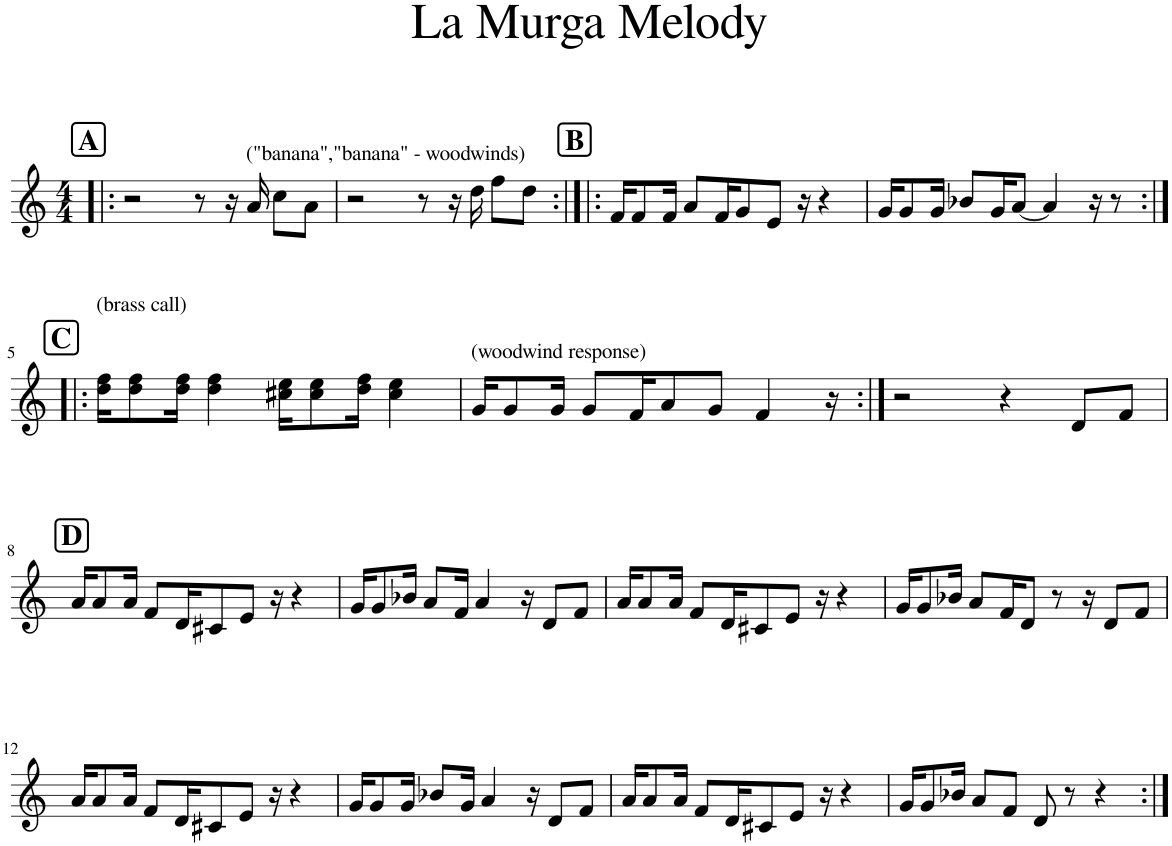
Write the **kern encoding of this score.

**kern
*part1
*staff1
*I"Piano
*I'Pno.
*clefG2
*k[]
*M4/4
!!LO:REH:place=s1:a:B:cj:fs=14:t=A
=1!|:
2r
8r
16r
!LO:TX:a:t=("banana","banana" - woodwinds)
16a/
8cc\L
8a\J
=2
2r
8r
16r
16dd\
8ff\L
8dd\J
!!LO:REH:place=s1:a:B:cj:fs=14:t=B
=3:|!|:
16f/KL
8f/
16f/Jk
8a/L
16f/K
8g/
8e/J
16r
4r
=4
16g/KL
8g/
16g/Jk
8b-X/L
16g/K
[8a/J
4a/]
16r
8r
!!LO:LB:g=z
!!LO:REH:place=s1:a:B:cj:fs=14:t=C
=5:|!|:
!LO:TX:a:t=(brass call)
16dd\ 16ff\KL
8dd\ 8ff\
16dd\ 16ff\Jk
4dd\ 4ff\
16cc#X\ 16ee\KL
8cc#\ 8ee\
16dd\ 16ff\Jk
4cc#\ 4ee\
=6
!LO:TX:a:t=(woodwind response)
16g/KL
8g/
16g/Jk
8g/L
16f/K
8a/
8g/J
4f/
16r
=7:|!
2r
4r
8d/L
8f/J
!!LO:LB:g=z
!!LO:REH:place=s1:a:B:cj:fs=14:t=D
=8
16a/KL
8a/
16a/Jk
8f/L
16d/K
8c#X/
8e/J
16r
4r
=9
16g/KL
8g/
16b-X/Jk
8a/L
16f/Jk
4a/
16r
8d/L
8f/J
=10
16a/KL
8a/
16a/Jk
8f/L
16d/K
8c#X/
8e/J
16r
4r
=11
16g/KL
8g/
16b-X/Jk
8a/L
16f/K
8d/J
8r
16r
8d/L
8f/J
!!LO:LB:g=z
=12
16a/KL
8a/
16a/Jk
8f/L
16d/K
8c#X/
8e/J
16r
4r
=13
16g/KL
8g/
16g/Jk
8b-X/L
16g/Jk
4a/
16r
8d/L
8f/J
=14
16a/KL
8a/
16a/Jk
8f/L
16d/K
8c#X/
8e/J
16r
4r
=15
16g/KL
8g/
16b-X/Jk
8a/L
8f/J
8d/
8r
4r
=:|!
*-
